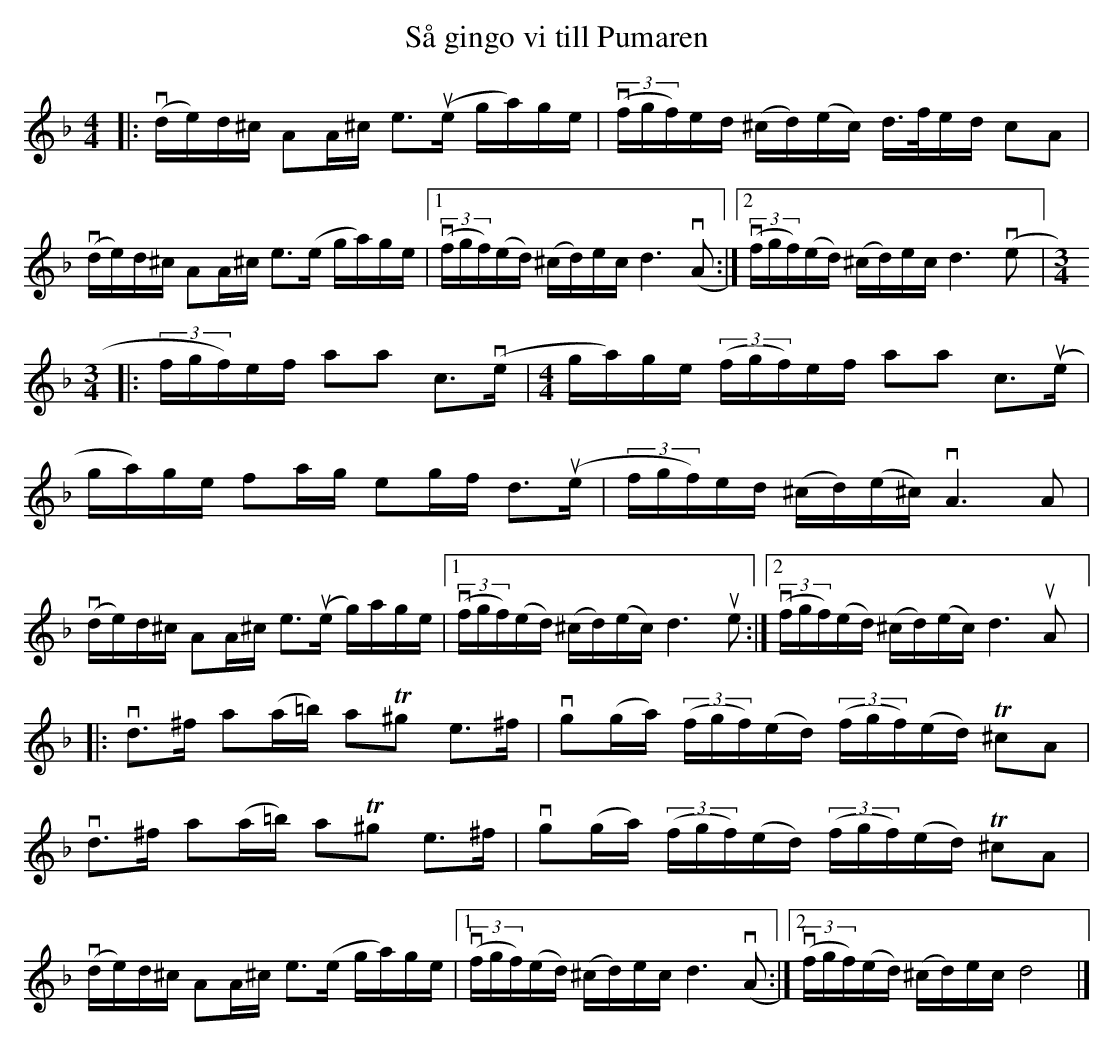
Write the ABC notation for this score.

X:1
T: Så gingo vi till Pumaren
M: 4/4
L: 1/8
K: Dm
|: v(d/e/)d/^c/ AA/^c/ e>u(e g/a/)g/e/ | v(3(f/g/f/)e/d/ (^c/d/)(e/c/) d/>f/e/d/ cA |
v(d/e/)d/^c/ AA/^c/ e>(e g/a/)g/e/ |1 v(3(f/g/f/)(e/d/) (^c/d/)e/c/ d3 v(A :|2 v(3(f/g/f/)(e/d/) (^c/d/)e/c/ d3 v(e |:[M:3/4]
(3f/g/f/)e/f/ aa c>v(e |[M:4/4] g/a/)g/e/ (3(f/g/f/)e/f/ aa c>u(e |
g/a/)g/e/ fa/g/ eg/f/ d>u(e | (3f/g/f/)e/d/ (^c/d/)(e/^c/) vA3 A |
v(d/e/)d/^c/ AA/^c/ e>u(e g/)a/g/e/ |1 v(3(f/g/f/)(e/d/) (^c/d/)(e/c/) d3 ue :|2 v(3(f/g/f/)(e/d/) (^c/d/)(e/c/) d3 uA |:
vd>^f a(a/=b/) aT^g e>^f | vg(g/a/) (3(f/g/f/)(e/d/) (3(f/g/f/)(e/d/) T^cA |
vd>^f a(a/=b/) aT^g e>^f | vg(g/a/) (3(f/g/f/)(e/d/) (3(f/g/f/)(e/d/) T^cA |
v(d/e/)d/^c/ AA/^c/ e>(e g/a/)g/e/ |1 v(3(f/g/f/)(e/d/) (^c/d/)e/c/ d3 v(A :|2 v(3(f/g/f/)(e/d/) (^c/d/)e/c/ d4 |]
